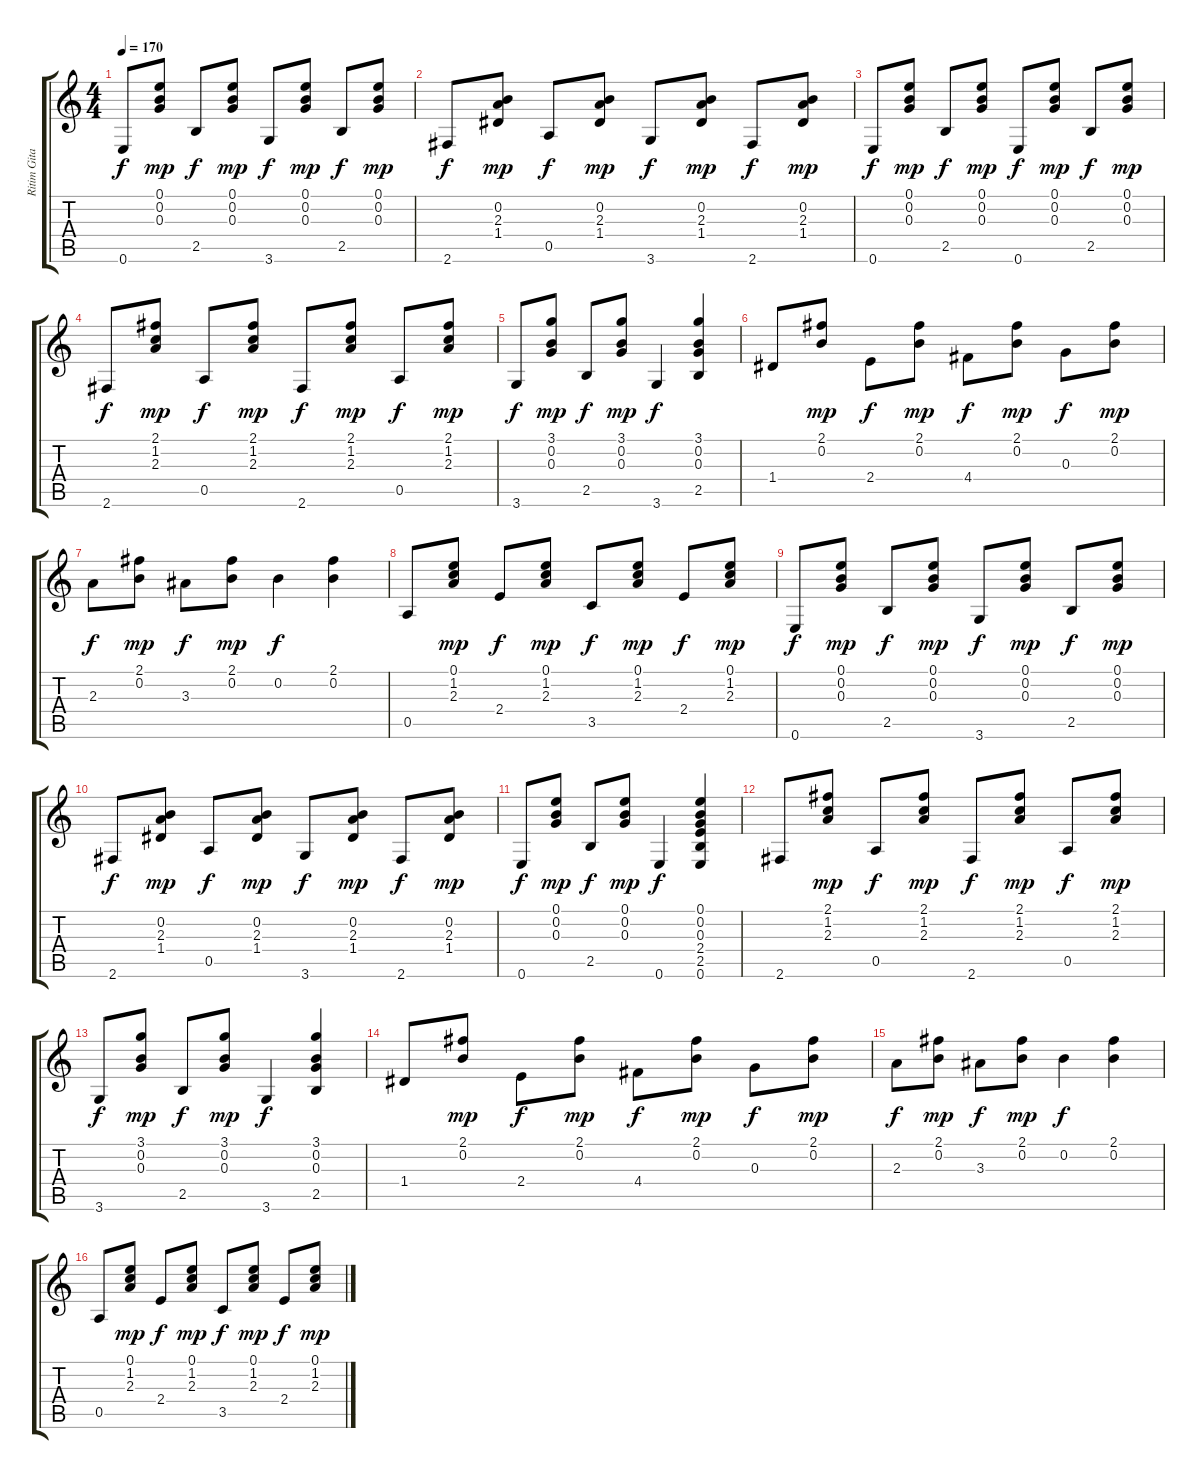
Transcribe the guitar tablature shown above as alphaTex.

\track ("Ritim Gitar" "Ritim Gita") {instrument acousticguitarnylon}
\staff {score tabs}
\tuning (E4 B3 G3 D3 A2 E2) {hide}
\ts (4 4)
\tempo 170
\clef g2
\ks c
0.6.8{dy f} (0.1 0.2 0.3).8{dy mp} 2.5.8{dy f} (0.1 0.2 0.3).8{dy mp} 3.6.8{dy f} (0.1 0.2 0.3).8{dy mp} 2.5.8{dy f} (0.1 0.2 0.3).8{dy mp} |
2.6.8{dy f} (0.2 2.3 1.4).8{dy mp} 0.5.8{dy f} (0.2 2.3 1.4).8{dy mp} 3.6.8{dy f} (0.2 2.3 1.4).8{dy mp} 2.6.8{dy f} (0.2 2.3 1.4).8{dy mp} |
0.6.8{dy f} (0.1 0.2 0.3).8{dy mp} 2.5.8{dy f} (0.1 0.2 0.3).8{dy mp} 0.6.8{dy f} (0.1 0.2 0.3).8{dy mp} 2.5.8{dy f} (0.1 0.2 0.3).8{dy mp} |
2.6.8{dy f} (2.1 1.2 2.3).8{dy mp} 0.5.8{dy f} (2.1 1.2 2.3).8{dy mp} 2.6.8{dy f} (2.1 1.2 2.3).8{dy mp} 0.5.8{dy f} (2.1 1.2 2.3).8{dy mp} |
3.6.8{dy f} (3.1 0.2 0.3).8{dy mp} 2.5.8{dy f} (3.1 0.2 0.3).8{dy mp} 3.6.4{dy f} (3.1 0.2 0.3 2.5).4 |
1.4.8 (2.1 0.2).8{dy mp} 2.4.8{dy f} (2.1 0.2).8{dy mp} 4.4.8{dy f} (2.1 0.2).8{dy mp} 0.3.8{dy f} (2.1 0.2).8{dy mp} |
2.3.8{dy f} (2.1 0.2).8{dy mp} 3.3.8{dy f} (2.1 0.2).8{dy mp} 0.2.4{dy f} (2.1 0.2).4 |
0.5.8 (0.1 1.2 2.3).8{dy mp} 2.4.8{dy f} (0.1 1.2 2.3).8{dy mp} 3.5.8{dy f} (0.1 1.2 2.3).8{dy mp} 2.4.8{dy f} (0.1 1.2 2.3).8{dy mp} |
0.6.8{dy f} (0.1 0.2 0.3).8{dy mp} 2.5.8{dy f} (0.1 0.2 0.3).8{dy mp} 3.6.8{dy f} (0.1 0.2 0.3).8{dy mp} 2.5.8{dy f} (0.1 0.2 0.3).8{dy mp} |
2.6.8{dy f} (0.2 2.3 1.4).8{dy mp} 0.5.8{dy f} (0.2 2.3 1.4).8{dy mp} 3.6.8{dy f} (0.2 2.3 1.4).8{dy mp} 2.6.8{dy f} (0.2 2.3 1.4).8{dy mp} |
0.6.8{dy f} (0.1 0.2 0.3).8{dy mp} 2.5.8{dy f} (0.1 0.2 0.3).8{dy mp} 0.6.4{dy f} (0.1 0.2 0.3 2.4 2.5 0.6).4 |
2.6.8 (2.1 1.2 2.3).8{dy mp} 0.5.8{dy f} (2.1 1.2 2.3).8{dy mp} 2.6.8{dy f} (2.1 1.2 2.3).8{dy mp} 0.5.8{dy f} (2.1 1.2 2.3).8{dy mp} |
3.6.8{dy f} (3.1 0.2 0.3).8{dy mp} 2.5.8{dy f} (3.1 0.2 0.3).8{dy mp} 3.6.4{dy f} (3.1 0.2 0.3 2.5).4 |
1.4.8 (2.1 0.2).8{dy mp} 2.4.8{dy f} (2.1 0.2).8{dy mp} 4.4.8{dy f} (2.1 0.2).8{dy mp} 0.3.8{dy f} (2.1 0.2).8{dy mp} |
2.3.8{dy f} (2.1 0.2).8{dy mp} 3.3.8{dy f} (2.1 0.2).8{dy mp} 0.2.4{dy f} (2.1 0.2).4 |
0.5.8 (0.1 1.2 2.3).8{dy mp} 2.4.8{dy f} (0.1 1.2 2.3).8{dy mp} 3.5.8{dy f} (0.1 1.2 2.3).8{dy mp} 2.4.8{dy f} (0.1 1.2 2.3).8{dy mp}
